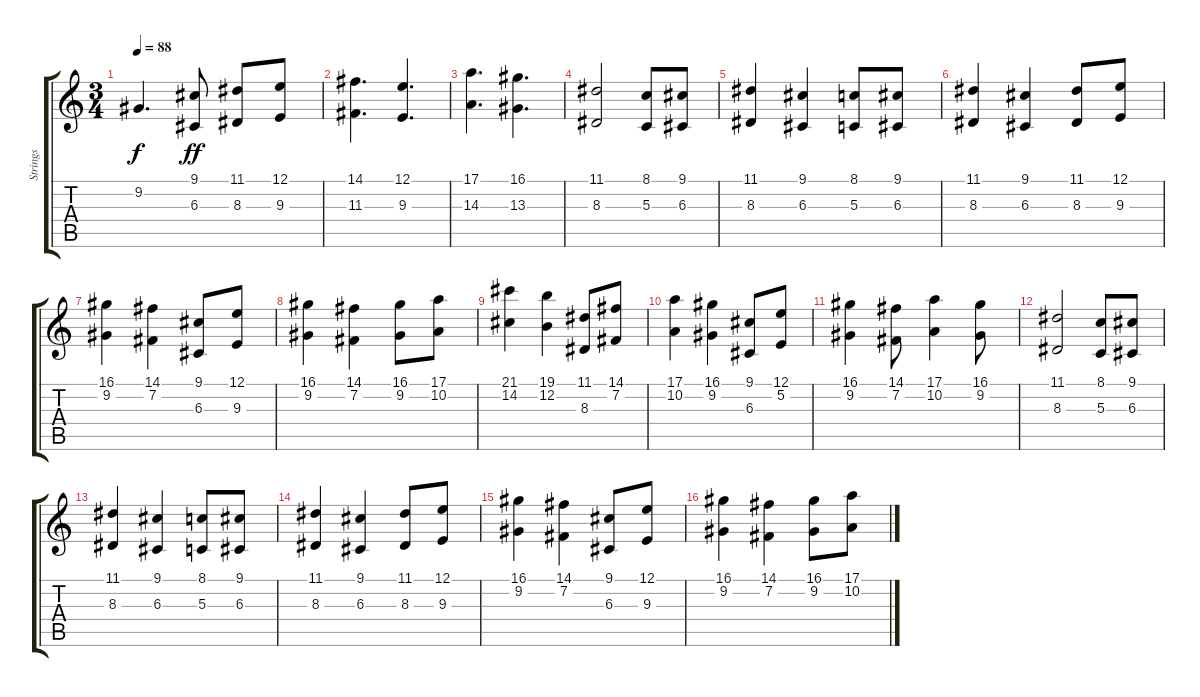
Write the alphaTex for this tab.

\track ("Strings" "Strings") {instrument synthstrings1}
\staff {score tabs}
\tuning (E4 B3 G3 D3 A2 E2) {hide}
\ts (3 4)
\tempo 88
\clef g2
\ks c
9.2{t}.4{d dy f} (9.1 6.3).8{dy ff} (11.1 8.3).8 (12.1 9.3).8 |
(14.1 11.3).4{d} (12.1 9.3).4{d} |
(17.1 14.3).4{d} (16.1 13.3).4{d} |
(11.1 8.3).2 (8.1 5.3).8 (9.1 6.3).8 |
(11.1 8.3).4 (9.1 6.3).4 (8.1 5.3).8 (9.1 6.3).8 |
(11.1 8.3).4 (9.1 6.3).4 (11.1 8.3).8 (12.1 9.3).8 |
(16.1 9.2).4 (14.1 7.2).4 (9.1 6.3).8 (12.1 9.3).8 |
(16.1 9.2).4 (14.1 7.2).4 (16.1 9.2).8 (17.1 10.2).8 |
(21.1 14.2).4 (19.1 12.2).4 (11.1 8.3).8 (14.1 7.2).8 |
(17.1 10.2).4 (16.1 9.2).4 (9.1 6.3).8 (12.1 5.2).8 |
(16.1 9.2).4 (14.1 7.2).8 (17.1 10.2).4 (16.1 9.2).8 |
(11.1 8.3).2 (8.1 5.3).8 (9.1 6.3).8 |
(11.1 8.3).4 (9.1 6.3).4 (8.1 5.3).8 (9.1 6.3).8 |
(11.1 8.3).4 (9.1 6.3).4 (11.1 8.3).8 (12.1 9.3).8 |
(16.1 9.2).4 (14.1 7.2).4 (9.1 6.3).8 (12.1 9.3).8 |
(16.1 9.2).4 (14.1 7.2).4 (16.1 9.2).8 (17.1 10.2).8
